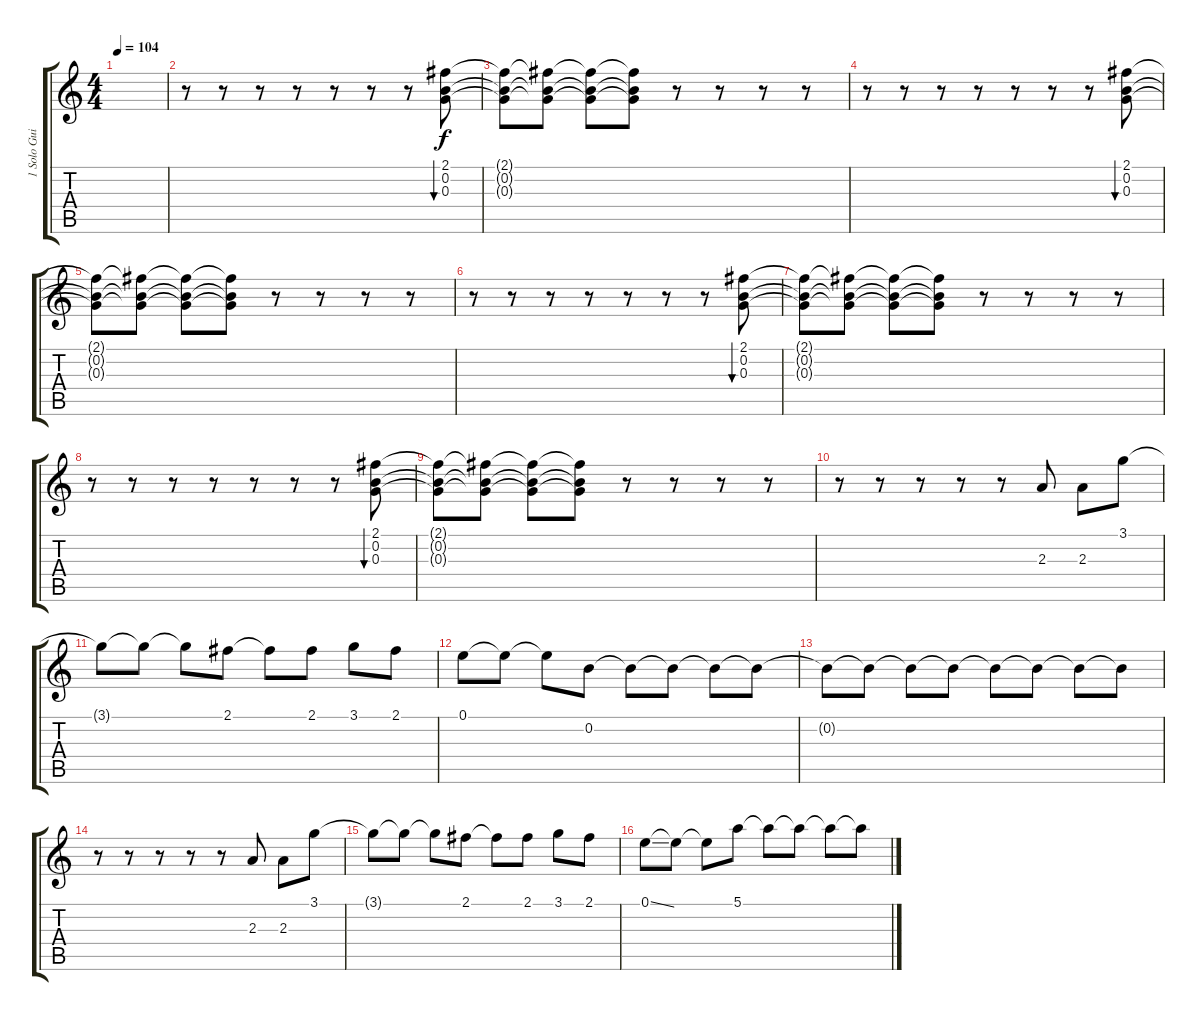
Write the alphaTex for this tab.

\track ("1 Solo Guitar (6)" "1 Solo Gui") {instrument acousticguitarsteel}
\staff {score tabs}
\tuning (E4 B3 G3 D3 A2 E2) {hide}
\ts (4 4)
\tempo 104
\clef g2
\ks c
|
r.8{volume 11 instrument acousticguitarsteel} r.8 r.8 r.8 r.8 r.8 r.8 (2.1 0.2 0.3).8{bu 30} |
(2.1{t} 0.2{t} 0.3{t}).8 (2.1{t} 0.2{t} 0.3{t}).8 (2.1{t} 0.2{t} 0.3{t}).8 (2.1{t} 0.2{t} 0.3{t}).8 r.8 r.8 r.8 r.8 |
r.8 r.8 r.8 r.8 r.8 r.8 r.8 (2.1 0.2 0.3).8{bu 30} |
(2.1{t} 0.2{t} 0.3{t}).8 (2.1{t} 0.2{t} 0.3{t}).8 (2.1{t} 0.2{t} 0.3{t}).8 (2.1{t} 0.2{t} 0.3{t}).8 r.8 r.8 r.8 r.8 |
r.8{volume 11 instrument acousticguitarsteel} r.8 r.8 r.8 r.8 r.8 r.8 (2.1 0.2 0.3).8{bu 30} |
(2.1{t} 0.2{t} 0.3{t}).8 (2.1{t} 0.2{t} 0.3{t}).8 (2.1{t} 0.2{t} 0.3{t}).8 (2.1{t} 0.2{t} 0.3{t}).8 r.8 r.8 r.8 r.8 |
r.8 r.8 r.8 r.8 r.8 r.8 r.8 (2.1 0.2 0.3).8{bu 30} |
(2.1{t} 0.2{t} 0.3{t}).8 (2.1{t} 0.2{t} 0.3{t}).8 (2.1{t} 0.2{t} 0.3{t}).8 (2.1{t} 0.2{t} 0.3{t}).8 r.8 r.8 r.8 r.8 |
r.8 r.8 r.8 r.8 r.8 2.3.8 2.3.8 3.1.8 |
3.1{t}.8 3.1{t}.8 3.1{t}.8 2.1.8 2.1{t}.8 2.1.8 3.1.8 2.1.8 |
0.1.8 0.1{t}.8 0.1{t}.8 0.2.8 0.2{t}.8 0.2{t}.8 0.2{t}.8 0.2{t}.8 |
0.2{t}.8 0.2{t}.8 0.2{t}.8 0.2{t}.8 0.2{t}.8 0.2{t}.8 0.2{t}.8 0.2{t}.8 |
r.8 r.8 r.8 r.8 r.8 2.3.8 2.3.8 3.1.8 |
3.1{t}.8 3.1{t}.8 3.1{t}.8 2.1.8 2.1{t}.8 2.1.8 3.1.8 2.1.8 |
0.1{ss}.8 0.1{t}.8 0.1{t}.8 5.1.8 5.1{t}.8 5.1{t}.8 5.1{t}.8 5.1{t}.8
